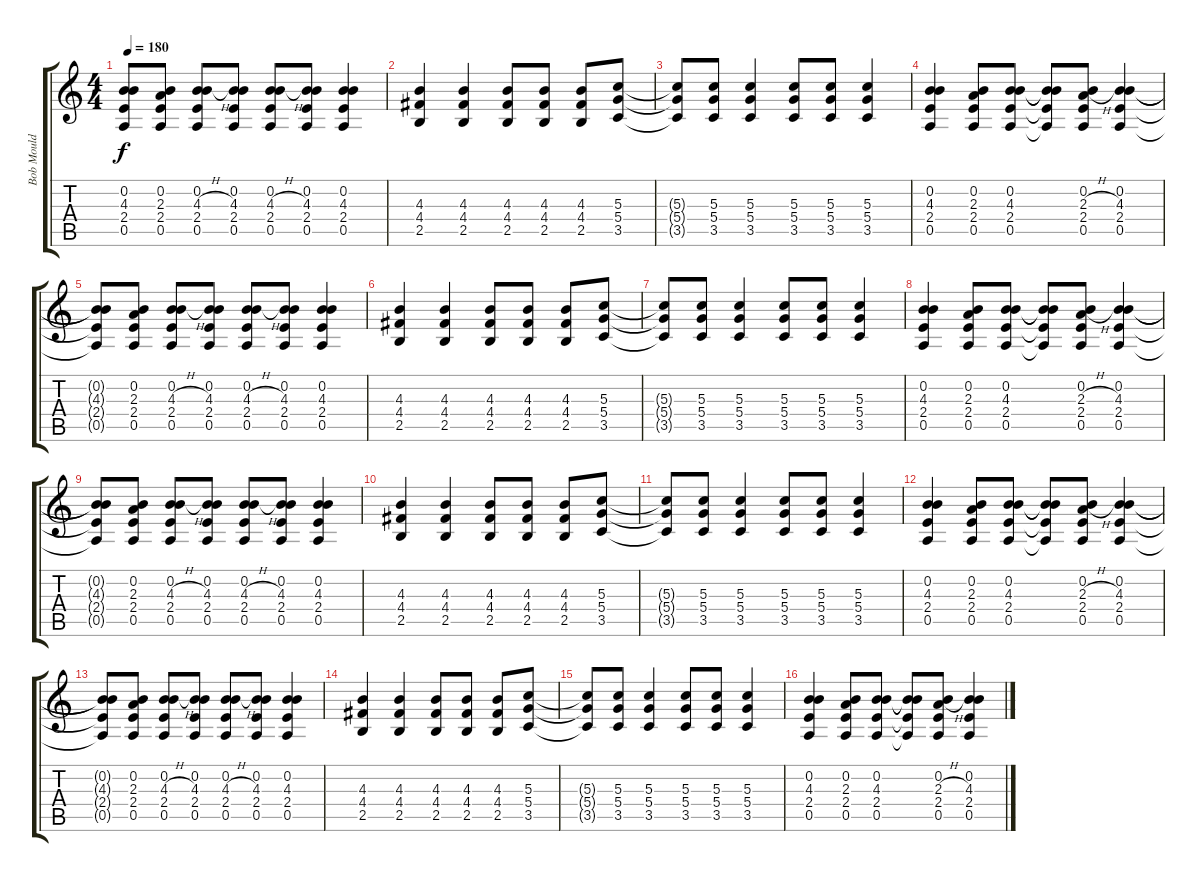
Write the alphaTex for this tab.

\track ("Bob Mould - Guitar" "Bob Mould ") {instrument distortionguitar}
\staff {score tabs}
\tuning (E4 B3 G3 D3 A2 E2) {hide}
\ts (4 4)
\tempo 180
\clef g2
\ks c
(0.2{t} 4.3{t} 2.4{t} 0.5{t}).8{dy f} (0.2 2.3 2.4 0.5).8 (0.2 4.3{h} 2.4 0.5).8 (0.2 4.3 2.4 0.5).8 (0.2 4.3{h} 2.4 0.5).8 (0.2 4.3 2.4 0.5).8 (0.2 4.3 2.4 0.5).4 |
(4.3 4.4 2.5).4 (4.3 4.4 2.5).4 (4.3 4.4 2.5).8 (4.3 4.4 2.5).8 (4.3 4.4 2.5).8 (5.3 5.4 3.5).8 |
(5.3{t} 5.4{t} 3.5{t}).8 (5.3 5.4 3.5).8 (5.3 5.4 3.5).4 (5.3 5.4 3.5).8 (5.3 5.4 3.5).8 (5.3 5.4 3.5).4 |
(0.2 4.3 2.4 0.5).4 (0.2 2.3 2.4 0.5).8 (0.2 4.3 2.4 0.5).8 (0.2{t} 4.3{t} 2.4{t} 0.5{t}).8 (0.2 2.3{h} 2.4 0.5).8 (0.2 4.3 2.4 0.5).4 |
(0.2{t} 4.3{t} 2.4{t} 0.5{t}).8 (0.2 2.3 2.4 0.5).8 (0.2 4.3{h} 2.4 0.5).8 (0.2 4.3 2.4 0.5).8 (0.2 4.3{h} 2.4 0.5).8 (0.2 4.3 2.4 0.5).8 (0.2 4.3 2.4 0.5).4 |
(4.3 4.4 2.5).4 (4.3 4.4 2.5).4 (4.3 4.4 2.5).8 (4.3 4.4 2.5).8 (4.3 4.4 2.5).8 (5.3 5.4 3.5).8 |
(5.3{t} 5.4{t} 3.5{t}).8 (5.3 5.4 3.5).8 (5.3 5.4 3.5).4 (5.3 5.4 3.5).8 (5.3 5.4 3.5).8 (5.3 5.4 3.5).4 |
(0.2 4.3 2.4 0.5).4 (0.2 2.3 2.4 0.5).8 (0.2 4.3 2.4 0.5).8 (0.2{t} 4.3{t} 2.4{t} 0.5{t}).8 (0.2 2.3{h} 2.4 0.5).8 (0.2 4.3 2.4 0.5).4 |
(0.2{t} 4.3{t} 2.4{t} 0.5{t}).8 (0.2 2.3 2.4 0.5).8 (0.2 4.3{h} 2.4 0.5).8 (0.2 4.3 2.4 0.5).8 (0.2 4.3{h} 2.4 0.5).8 (0.2 4.3 2.4 0.5).8 (0.2 4.3 2.4 0.5).4 |
(4.3 4.4 2.5).4 (4.3 4.4 2.5).4 (4.3 4.4 2.5).8 (4.3 4.4 2.5).8 (4.3 4.4 2.5).8 (5.3 5.4 3.5).8 |
(5.3{t} 5.4{t} 3.5{t}).8 (5.3 5.4 3.5).8 (5.3 5.4 3.5).4 (5.3 5.4 3.5).8 (5.3 5.4 3.5).8 (5.3 5.4 3.5).4 |
(0.2 4.3 2.4 0.5).4 (0.2 2.3 2.4 0.5).8 (0.2 4.3 2.4 0.5).8 (0.2{t} 4.3{t} 2.4{t} 0.5{t}).8 (0.2 2.3{h} 2.4 0.5).8 (0.2 4.3 2.4 0.5).4 |
(0.2{t} 4.3{t} 2.4{t} 0.5{t}).8 (0.2 2.3 2.4 0.5).8 (0.2 4.3{h} 2.4 0.5).8 (0.2 4.3 2.4 0.5).8 (0.2 4.3{h} 2.4 0.5).8 (0.2 4.3 2.4 0.5).8 (0.2 4.3 2.4 0.5).4 |
(4.3 4.4 2.5).4 (4.3 4.4 2.5).4 (4.3 4.4 2.5).8 (4.3 4.4 2.5).8 (4.3 4.4 2.5).8 (5.3 5.4 3.5).8 |
(5.3{t} 5.4{t} 3.5{t}).8 (5.3 5.4 3.5).8 (5.3 5.4 3.5).4 (5.3 5.4 3.5).8 (5.3 5.4 3.5).8 (5.3 5.4 3.5).4 |
(0.2 4.3 2.4 0.5).4 (0.2 2.3 2.4 0.5).8 (0.2 4.3 2.4 0.5).8 (0.2{t} 4.3{t} 2.4{t} 0.5{t}).8 (0.2 2.3{h} 2.4 0.5).8 (0.2 4.3 2.4 0.5).4
